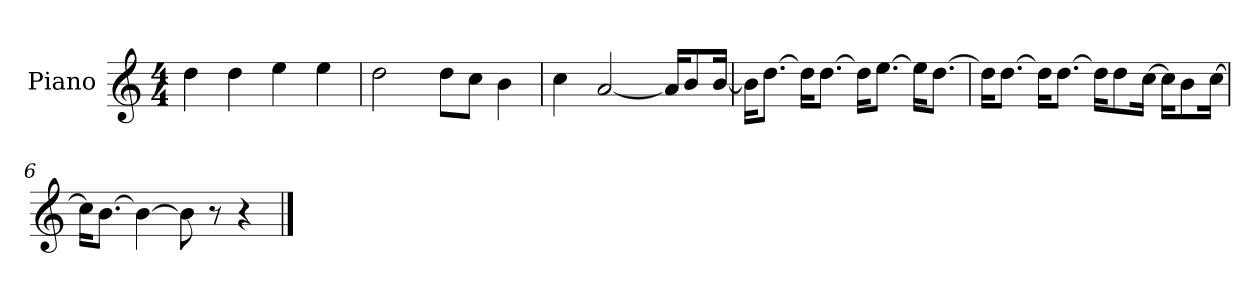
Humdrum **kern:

**kern
*part1
*staff1
*I"Piano
*I'P-no
*clefG2
*k[]
*M4/4
*MM90
=1
4dd\
4dd\
4ee\
4ee\
=2
2dd\
8dd\L
8cc\J
4b\
=3
4cc\
[2a/
16a/KL]
8b/
[16b/Jk
=4
16b\KL]
[8.dd\J
16dd\KL]
[8.dd\J
16dd\KL]
[8.ee\J
16ee\KL]
[8.dd\J
=5
16dd\KL]
[8.dd\J
16dd\KL]
[8.dd\J
16dd\KL]
8dd\
[16cc\Jk
16cc\KL]
8b\
[16cc\Jk
!!LO:LB:g=z
=6
16cc\KL]
[8.b\J
4b\_
8b\]
8r
4r
==
*-
